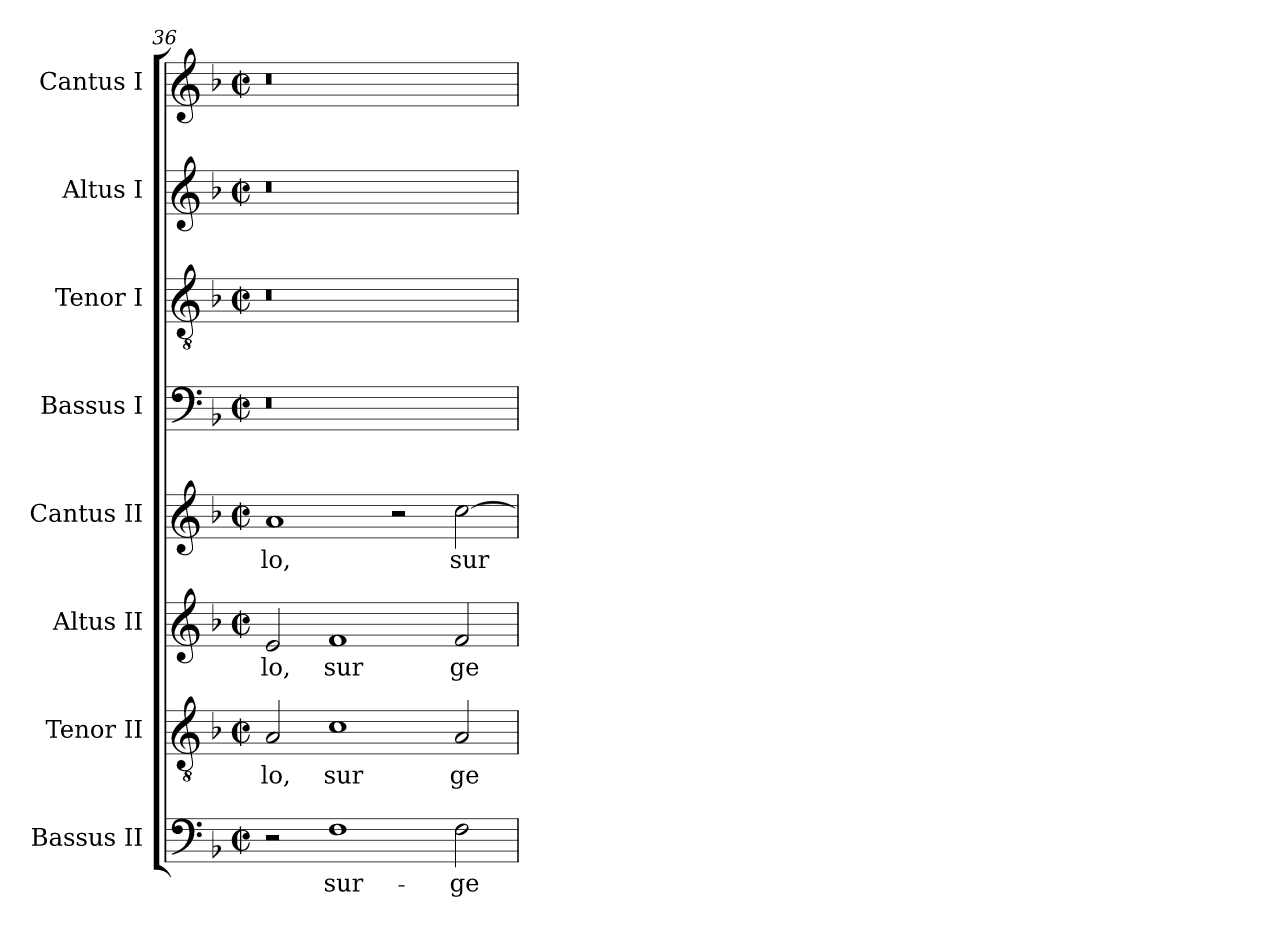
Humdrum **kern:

**kern	**text	**kern	**text	**kern	**text	**kern	**text	**kern	**kern	**kern	**kern
*part8	*part8	*part7	*part7	*part6	*part6	*part5	*part5	*part4	*part3	*part2	*part1
*staff8	*staff8	*staff7	*staff7	*staff6	*staff6	*staff5	*staff5	*staff4	*staff3	*staff2	*staff1
*I"Bassus II	*	*I"Tenor II	*	*I"Altus II	*	*I"Cantus II	*	*I"Bassus I	*I"Tenor I	*I"Altus I	*I"Cantus I
*clefF4	*	*clefGv2	*	*clefG2	*	*clefG2	*	*clefF4	*clefGv2	*clefG2	*clefG2
*k[b-]	*	*k[b-]	*	*k[b-]	*	*k[b-]	*	*k[b-]	*k[b-]	*k[b-]	*k[b-]
*F:	*	*F:	*	*F:	*	*F:	*	*F:	*F:	*F:	*F:
*M2/2	*	*M2/2	*	*M2/2	*	*M2/2	*	*M2/2	*M2/2	*M2/2	*M2/2
*met(c|)	*	*met(c|)	*	*met(c|)	*	*met(c|)	*	*met(c|)	*met(c|)	*met(c|)	*met(c|)
=36	=36	=36	=36	=36	=36	=36	=36	=36	=36	=36	=36
!	!	!	!LO:LY:b:cj	!	!LO:LY:b:cj	!	!LO:LY:b:cj	!	!	!	!
2r	.	2A/	lo,	2e/	lo,	1a	-lo,	0r	0r	0r	0r
!	!LO:LY:b:cj	!	!LO:LY:b:cj	!	!LO:LY:b:cj	!	!	!	!	!	!
1F	sur-	1c	sur	1f	sur	.	.	.	.	.	.
.	.	.	.	.	.	2r	.	.	.	.	.
!	!LO:LY:b:cj	!	!LO:LY:b:cj	!	!LO:LY:b:cj	!	!LO:LY:b	!	!	!	!
2F\	-ge-	2A/	ge	2f/	ge	[>2cc\	sur-	.	.	.	.
=	=	=	=	=	=	=	=	=	=	=	=
*-	*-	*-	*-	*-	*-	*-	*-	*-	*-	*-	*-
